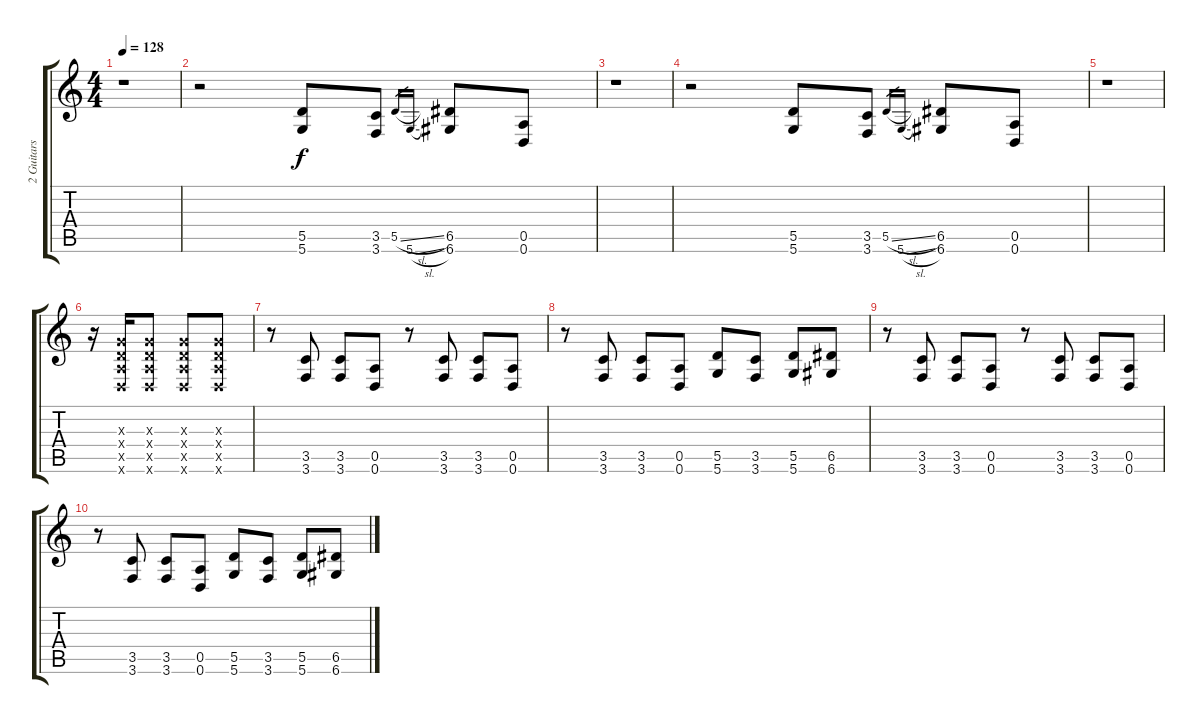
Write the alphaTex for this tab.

\track ("2 Guitars at same time" "2 Guitars ") {instrument distortionguitar}
\staff {score tabs}
\tuning (E4 B3 G3 D3 A2 D2) {hide}
\ts (4 4)
\tempo 128
\clef g2
\ks c
r.1{dy f} |
r.2 (5.5 5.6).8 (3.5 3.6).8 5.5{sl}.16{gr} 5.6{sl}.16{gr} (6.5 6.6).8 (0.5 0.6).8 |
r.1 |
r.2 (5.5 5.6).8 (3.5 3.6).8 5.5{sl}.16{gr} 5.6{sl}.16{gr} (6.5 6.6).8 (0.5 0.6).8 |
r.1 |
r.16 (0.3{x} 0.4{x} 0.5{x} 0.6{x}).16 (0.3{x} 0.4{x} 0.5{x} 0.6{x}).8 (0.3{x} 0.4{x} 0.5{x} 0.6{x}).8 (0.3{x} 0.4{x} 0.5{x} 0.6{x}).8 |
r.8 (3.5 3.6).8 (3.5 3.6).8 (0.5 0.6).8 r.8 (3.5 3.6).8 (3.5 3.6).8 (0.5 0.6).8 |
r.8 (3.5 3.6).8 (3.5 3.6).8 (0.5 0.6).8 (5.5 5.6).8 (3.5 3.6).8 (5.5 5.6).8 (6.5 6.6).8 |
r.8 (3.5 3.6).8 (3.5 3.6).8 (0.5 0.6).8 r.8 (3.5 3.6).8 (3.5 3.6).8 (0.5 0.6).8 |
r.8 (3.5 3.6).8 (3.5 3.6).8 (0.5 0.6).8 (5.5 5.6).8 (3.5 3.6).8 (5.5 5.6).8 (6.5 6.6).8
